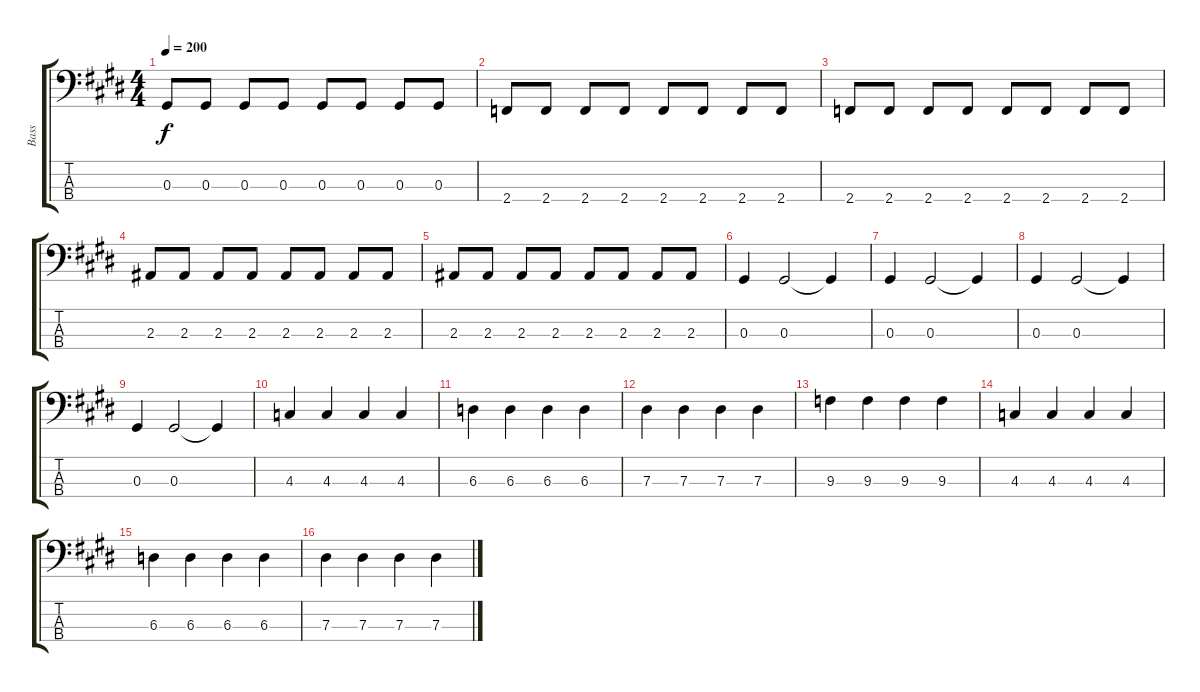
\track ("Bass" "Bass") {instrument electricbasspick}
\staff {score tabs}
\tuning (Gb2 Db2 Ab1 Eb1) {hide}
\ts (4 4)
\tempo 200
\clef f4
\ks e
0.3.8{dy f} 0.3.8 0.3.8 0.3.8 0.3.8 0.3.8 0.3.8 0.3.8 |
2.4.8 2.4.8 2.4.8 2.4.8 2.4.8 2.4.8 2.4.8 2.4.8 |
2.4.8 2.4.8 2.4.8 2.4.8 2.4.8 2.4.8 2.4.8 2.4.8 |
2.3.8 2.3.8 2.3.8 2.3.8 2.3.8 2.3.8 2.3.8 2.3.8 |
2.3.8 2.3.8 2.3.8 2.3.8 2.3.8 2.3.8 2.3.8 2.3.8 |
0.3.4 0.3.2 0.3{t}.4 |
0.3.4 0.3.2 0.3{t}.4 |
0.3.4 0.3.2 0.3{t}.4 |
0.3.4 0.3.2 0.3{t}.4 |
4.3.4 4.3.4 4.3.4 4.3.4 |
6.3.4 6.3.4 6.3.4 6.3.4 |
7.3.4 7.3.4 7.3.4 7.3.4 |
9.3.4 9.3.4 9.3.4 9.3.4 |
4.3.4 4.3.4 4.3.4 4.3.4 |
6.3.4 6.3.4 6.3.4 6.3.4 |
7.3.4 7.3.4 7.3.4 7.3.4
